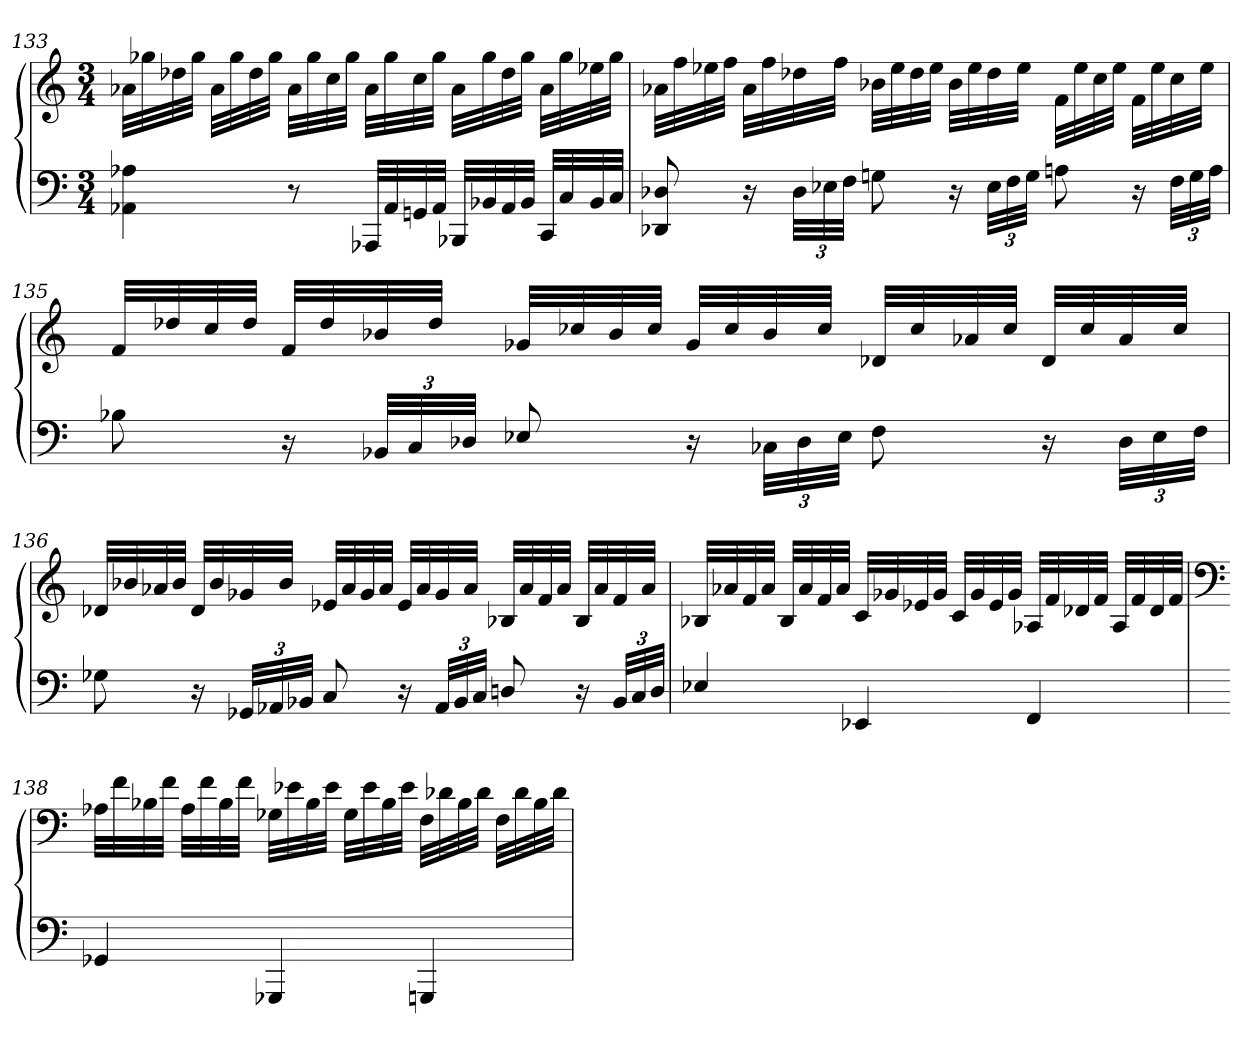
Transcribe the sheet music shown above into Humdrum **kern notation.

**kern	**kern
*part1	*part1
*staff2	*staff1
!!LO:LB:g=z
*clefF4	*clefG2
*k[]	*k[]
*M3/4	*M3/4
=133	=133
4AA-X\ 4A-X\	32a-X\LLL
.	32gg-X\
.	32dd-X\
.	32gg-\JJJ
.	32a-\LLL
.	32gg-\
.	32dd-\
.	32gg-\JJJ
8r	32a-\LLL
.	32gg-\
.	32cc\
.	32gg-\JJJ
32AAA-X/LLL	32a-\LLL
32AA-/	32gg-\
32GGni/	32cc\
32AA-/JJJ	32gg-\JJJ
32BBB-X/LLL	32a-\LLL
32BB-X/	32gg-\
32AA-/	32dd-\
32BB-/JJJ	32gg-\JJJ
32CC/LLL	32a-\LLL
32C/	32gg-\
32BB-/	32ee-X\
32C/JJJ	32gg-\JJJ
!!LO:LB:g=z
=134	=134
8DD-X/ 8D-X/	32a-X\LLL
.	32ff\
.	32ee-X\
.	32ff\JJJ
16r	32a-\LLL
.	32ff\
*Xbrackettup	*
48D-\LLL	32dd-X\
48E-X\	.
.	32ff\JJJ
48F\JJJ	.
8Gni\	32b-X\LLL
.	32ee-\
.	32dd-\
.	32ee-\JJJ
16r	32b-\LLL
.	32ee-\
48E-\LLL	32dd-\
48F\	.
.	32ee-\JJJ
48G\JJJ	.
8Ani\	32f\LLL
.	32ee-\
.	32cc\
.	32ee-\JJJ
16r	32f\LLL
.	32ee-\
48F\LLL	32cc\
48G\	.
.	32ee-\JJJ
48A\JJJ	.
!!LO:PB:g=z
=135	=135
8B-X\	32f/LLL
.	32dd-X/
.	32cc/
.	32dd-/JJJ
16r	32f/LLL
.	32dd-/
48BB-X/LLL	32b-X/
48C/	.
.	32dd-/JJJ
48D-X/JJJ	.
8E-X/	32g-X/LLL
.	32cc-X/
.	32b-/
.	32cc-/JJJ
16r	32g-/LLL
.	32cc-/
48C-X\LLL	32b-/
48D-\	.
.	32cc-/JJJ
48E-\JJJ	.
8F\	32d-X/LLL
.	32cc-/
.	32a-X/
.	32cc-/JJJ
16r	32d-/LLL
.	32cc-/
48D-\LLL	32a-/
48E-\	.
.	32cc-/JJJ
48F\JJJ	.
!!LO:LB:g=z
=136	=136
8G-X\	32d-X/LLL
.	32b-X/
.	32a-X/
.	32b-/JJJ
16r	32d-/LLL
.	32b-/
48GG-X/LLL	32g-X/
48AA-X/	.
.	32b-/JJJ
48BB-X/JJJ	.
8C/	32e-X/LLL
.	32a-/
.	32g-/
.	32a-/JJJ
16r	32e-/LLL
.	32a-/
48AA-/LLL	32g-/
48BB-/	.
.	32a-/JJJ
48C/JJJ	.
8Dni/	32B-X/LLL
.	32a-/
.	32f/
.	32a-/JJJ
16r	32B-/LLL
.	32a-/
48BB-/LLL	32f/
48C/	.
.	32a-/JJJ
48D/JJJ	.
!!LO:LB:g=z
=137	=137
4E-X/	32B-X/LLL
.	32a-X/
.	32f/
.	32a-/JJJ
.	32B-/LLL
.	32a-/
.	32f/
.	32a-/JJJ
4EE-X/	32c/LLL
.	32g-X/
.	32e-X/
.	32g-/JJJ
.	32c/LLL
.	32g-/
.	32e-/
.	32g-/JJJ
4FF/	32A-X/LLL
.	32f/
.	32d-X/
.	32f/JJJ
.	32A-/LLL
.	32f/
.	32d-/
.	32f/JJJ
!!LO:LB:g=z
=138	=138
*	*clefF4
4GG-X/	32A-X\LLL
.	32f\
.	32B-X\
.	32f\JJJ
.	32A-\LLL
.	32f\
.	32B-\
.	32f\JJJ
4GGG-X/	32G-X\LLL
.	32e-X\
.	32B-\
.	32e-\JJJ
.	32G-\LLL
.	32e-\
.	32B-\
.	32e-\JJJ
4GGGn/	32F\LLL
.	32d-X\
.	32B-\
.	32d-\JJJ
.	32F\LLL
.	32d-\
.	32B-\
.	32d-\JJJ
=	=
*-	*-
